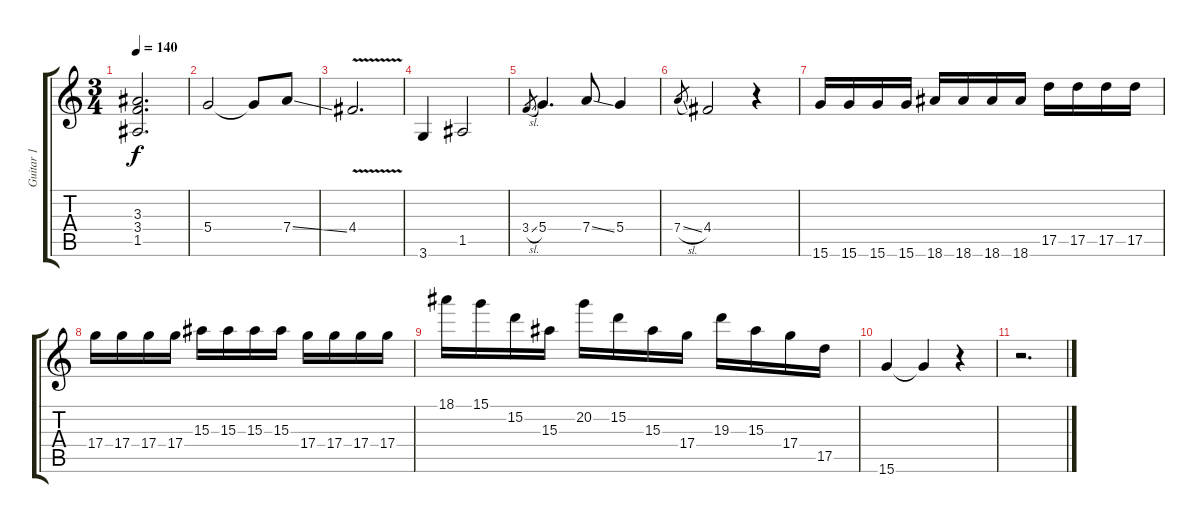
\track ("Guitar 1" "Guitar 1") {instrument overdrivenguitar}
\staff {score tabs}
\tuning (E4 B3 G3 D3 A2 E2) {hide}
\ts (3 4)
\tempo 140
\clef g2
\ks c
(3.3 3.4 1.5).2{d dy f} |
5.4.2 5.4{t}.8 7.4{ss}.8 |
4.4{v}.2{d} |
3.6.4 1.5.2 |
3.4{sl}.8{gr} 5.4.4{d} 7.4{ss}.8 5.4.4 |
7.4{sl}.8{gr} 4.4.2 r.4 |
15.6.16 15.6.16 15.6.16 15.6.16 18.6.16 18.6.16 18.6.16 18.6.16 17.5.16 17.5.16 17.5.16 17.5.16 |
17.4.16 17.4.16 17.4.16 17.4.16 15.3.16 15.3.16 15.3.16 15.3.16 17.4.16 17.4.16 17.4.16 17.4.16 |
18.1.16 15.1.16 15.2.16 15.3.16 20.2.16 15.2.16 15.3.16 17.4.16 19.3.16 15.3.16 17.4.16 17.5.16 |
15.6.4 15.6{t}.4 r.4 |
r.2{d}
